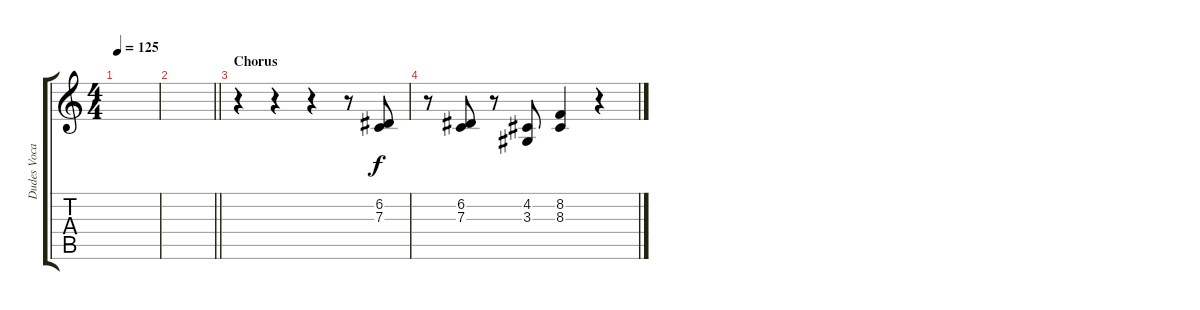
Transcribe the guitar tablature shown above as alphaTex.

\track ("Dudes Vocals" "Dudes Voca") {instrument lead2sawtooth}
\staff {score tabs}
\tuning (D4 A3 F3 C3 G2 D2) {hide}
\ts (4 4)
\tempo 125
\clef g2
\ks c
|
\barLineRight lightlight
|
\section ("" "Chorus")
r.4 r.4 r.4 r.8 (6.2 7.3).8 |
r.8 (6.2 7.3).8 r.8 (4.2 3.3).8 (8.2 8.3).4 r.4
